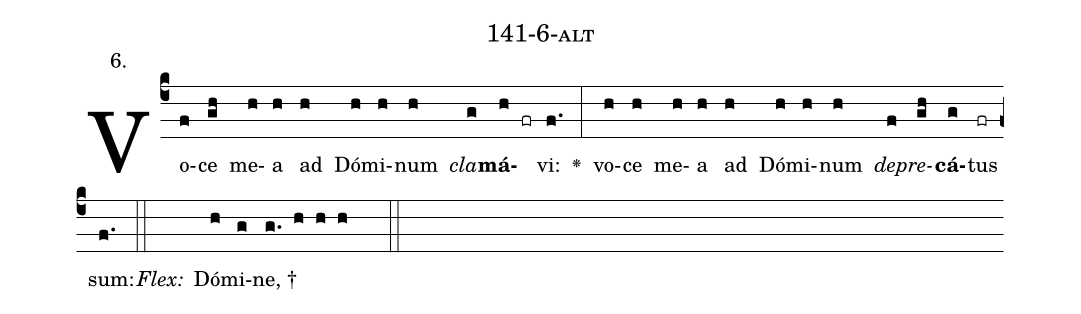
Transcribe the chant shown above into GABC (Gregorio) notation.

name: 141-6-alt;
annotation: 6.;
%%
(c4)Vo(f)ce(gh) me(h)a(h) ad(h) Dó(h)mi(h)num(h) <i>cla</i>(g)<b>má</b>(h fr)vi:(f.) <v>\greheightstar</v>(:) vo(h)ce(h) me(h)a(h) ad(h) Dó(h)mi(h)num(h) <i>de</i>(f)<i>pre</i>(gh)<b>cá</b>(g)tus(fr) sum:(f.) (::)
<i>Flex:</i>()  Dó(h)mi(g)ne, †(g. h h h  ::)

%E(h) u(h) o(f) u(gh) a(g) e.(f.) (::)
